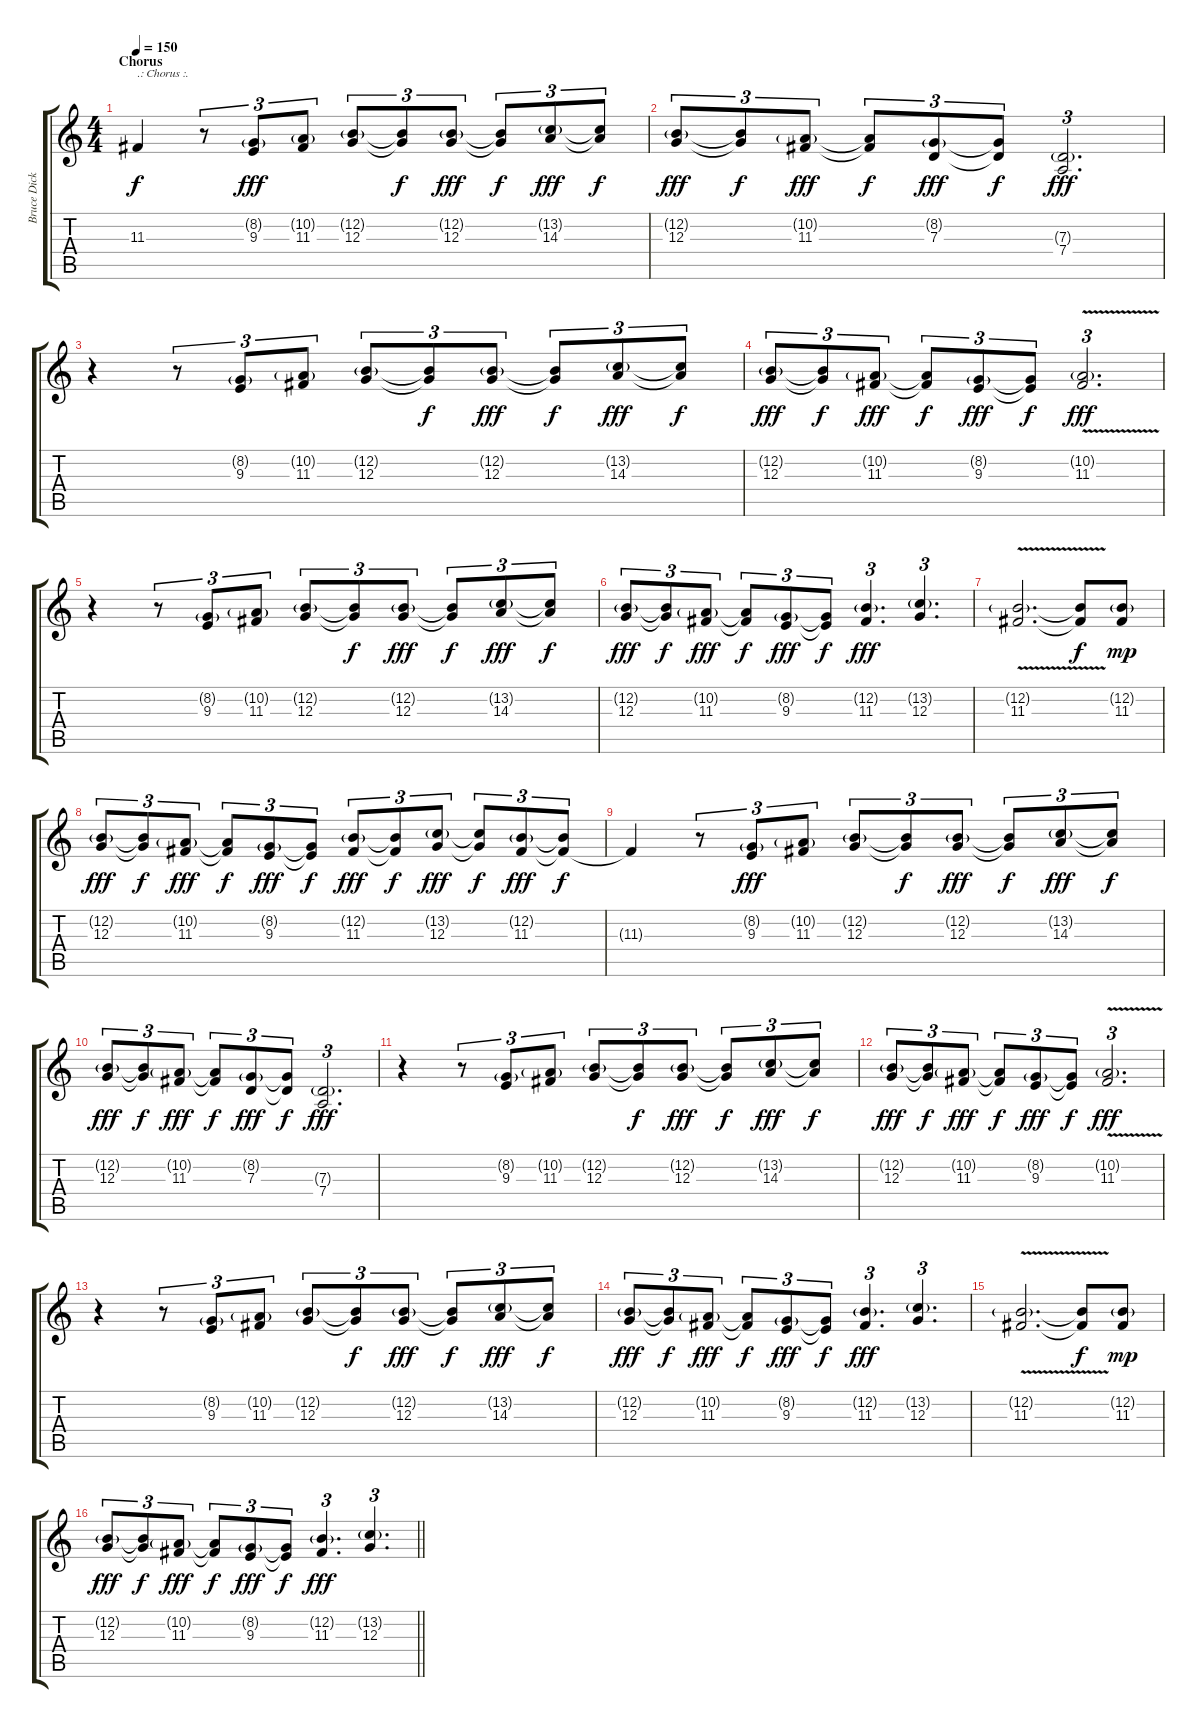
\track ("Bruce Dickinson" "Bruce Dick") {instrument synthvoice}
\staff {score tabs}
\tuning (E4 B3 G3 D3 A2 E2) {hide}
\ts (4 4)
\section ("" "Chorus")
\tempo 150
\clef g2
\ks c
11.3{t}.4{txt ".: Chorus :." dy f} r.8{tu (3 2)} (8.2{g} 9.3).8{tu (3 2) dy fff} (10.2{g} 11.3).8{tu (3 2)} (12.2{g} 12.3).8{tu (3 2)} (12.2{t} 12.3{t}).8{tu (3 2) dy f} (12.2{g} 12.3).8{tu (3 2) dy fff} (12.2{t} 12.3{t}).8{tu (3 2) dy f} (13.2{g} 14.3).8{tu (3 2) dy fff} (13.2{t} 14.3{t}).8{tu (3 2) dy f} |
(12.2{g} 12.3).8{tu (3 2) dy fff} (12.2{t} 12.3{t}).8{tu (3 2) dy f} (10.2{g} 11.3).8{tu (3 2) dy fff} (10.2{t} 11.3{t}).8{tu (3 2) dy f} (8.2{g} 7.3).8{tu (3 2) dy fff} (8.2{t} 7.3{t}).8{tu (3 2) dy f} (7.3{g} 7.4).2{d tu (3 2) dy fff} |
r.4 r.8{tu (3 2)} (8.2{g} 9.3).8{tu (3 2)} (10.2{g} 11.3).8{tu (3 2)} (12.2{g} 12.3).8{tu (3 2)} (12.2{t} 12.3{t}).8{tu (3 2) dy f} (12.2{g} 12.3).8{tu (3 2) dy fff} (12.2{t} 12.3{t}).8{tu (3 2) dy f} (13.2{g} 14.3).8{tu (3 2) dy fff} (13.2{t} 14.3{t}).8{tu (3 2) dy f} |
(12.2{g} 12.3).8{tu (3 2) dy fff} (12.2{t} 12.3{t}).8{tu (3 2) dy f} (10.2{g} 11.3).8{tu (3 2) dy fff} (10.2{t} 11.3{t}).8{tu (3 2) dy f} (8.2{g} 9.3).8{tu (3 2) dy fff} (8.2{t} 9.3{t}).8{tu (3 2) dy f} (10.2{v g} 11.3{v}).2{d tu (3 2) dy fff} |
r.4 r.8{tu (3 2)} (8.2{g} 9.3).8{tu (3 2)} (10.2{g} 11.3).8{tu (3 2)} (12.2{g} 12.3).8{tu (3 2)} (12.2{t} 12.3{t}).8{tu (3 2) dy f} (12.2{g} 12.3).8{tu (3 2) dy fff} (12.2{t} 12.3{t}).8{tu (3 2) dy f} (13.2{g} 14.3).8{tu (3 2) dy fff} (13.2{t} 14.3{t}).8{tu (3 2) dy f} |
(12.2{g} 12.3).8{tu (3 2) dy fff} (12.2{t} 12.3{t}).8{tu (3 2) dy f} (10.2{g} 11.3).8{tu (3 2) dy fff} (10.2{t} 11.3{t}).8{tu (3 2) dy f} (8.2{g} 9.3).8{tu (3 2) dy fff} (8.2{t} 9.3{t}).8{tu (3 2) dy f} (12.2{g} 11.3).4{d tu (3 2) dy fff} (13.2{g} 12.3).4{d tu (3 2)} |
(12.2{v g} 11.3{v}).2{d} (12.2{t} 11.3{t}).8{dy f} (12.2{g} 11.3).8{dy mp} |
(12.2{g} 12.3).8{tu (3 2) dy fff} (12.2{t} 12.3{t}).8{tu (3 2) dy f} (10.2{g} 11.3).8{tu (3 2) dy fff} (10.2{t} 11.3{t}).8{tu (3 2) dy f} (8.2{g} 9.3).8{tu (3 2) dy fff} (8.2{t} 9.3{t}).8{tu (3 2) dy f} (12.2{g} 11.3).8{tu (3 2) dy fff} (12.2{t} 11.3{t}).8{tu (3 2) dy f} (13.2{g} 12.3).8{tu (3 2) dy fff} (13.2{t} 12.3{t}).8{tu (3 2) dy f} (12.2{g} 11.3).8{tu (3 2) dy fff} (12.2{t} 11.3{t}).8{tu (3 2) dy f} |
11.3{t}.4 r.8{tu (3 2)} (8.2{g} 9.3).8{tu (3 2) dy fff} (10.2{g} 11.3).8{tu (3 2)} (12.2{g} 12.3).8{tu (3 2)} (12.2{t} 12.3{t}).8{tu (3 2) dy f} (12.2{g} 12.3).8{tu (3 2) dy fff} (12.2{t} 12.3{t}).8{tu (3 2) dy f} (13.2{g} 14.3).8{tu (3 2) dy fff} (13.2{t} 14.3{t}).8{tu (3 2) dy f} |
(12.2{g} 12.3).8{tu (3 2) dy fff} (12.2{t} 12.3{t}).8{tu (3 2) dy f} (10.2{g} 11.3).8{tu (3 2) dy fff} (10.2{t} 11.3{t}).8{tu (3 2) dy f} (8.2{g} 7.3).8{tu (3 2) dy fff} (8.2{t} 7.3{t}).8{tu (3 2) dy f} (7.3{g} 7.4).2{d tu (3 2) dy fff} |
r.4 r.8{tu (3 2)} (8.2{g} 9.3).8{tu (3 2)} (10.2{g} 11.3).8{tu (3 2)} (12.2{g} 12.3).8{tu (3 2)} (12.2{t} 12.3{t}).8{tu (3 2) dy f} (12.2{g} 12.3).8{tu (3 2) dy fff} (12.2{t} 12.3{t}).8{tu (3 2) dy f} (13.2{g} 14.3).8{tu (3 2) dy fff} (13.2{t} 14.3{t}).8{tu (3 2) dy f} |
(12.2{g} 12.3).8{tu (3 2) dy fff} (12.2{t} 12.3{t}).8{tu (3 2) dy f} (10.2{g} 11.3).8{tu (3 2) dy fff} (10.2{t} 11.3{t}).8{tu (3 2) dy f} (8.2{g} 9.3).8{tu (3 2) dy fff} (8.2{t} 9.3{t}).8{tu (3 2) dy f} (10.2{v g} 11.3{v}).2{d tu (3 2) dy fff} |
r.4 r.8{tu (3 2)} (8.2{g} 9.3).8{tu (3 2)} (10.2{g} 11.3).8{tu (3 2)} (12.2{g} 12.3).8{tu (3 2)} (12.2{t} 12.3{t}).8{tu (3 2) dy f} (12.2{g} 12.3).8{tu (3 2) dy fff} (12.2{t} 12.3{t}).8{tu (3 2) dy f} (13.2{g} 14.3).8{tu (3 2) dy fff} (13.2{t} 14.3{t}).8{tu (3 2) dy f} |
(12.2{g} 12.3).8{tu (3 2) dy fff} (12.2{t} 12.3{t}).8{tu (3 2) dy f} (10.2{g} 11.3).8{tu (3 2) dy fff} (10.2{t} 11.3{t}).8{tu (3 2) dy f} (8.2{g} 9.3).8{tu (3 2) dy fff} (8.2{t} 9.3{t}).8{tu (3 2) dy f} (12.2{g} 11.3).4{d tu (3 2) dy fff} (13.2{g} 12.3).4{d tu (3 2)} |
(12.2{v g} 11.3{v}).2{d} (12.2{t} 11.3{t}).8{dy f} (12.2{g} 11.3).8{dy mp} |
\barLineRight lightlight
(12.2{g} 12.3).8{tu (3 2) dy fff} (12.2{t} 12.3{t}).8{tu (3 2) dy f} (10.2{g} 11.3).8{tu (3 2) dy fff} (10.2{t} 11.3{t}).8{tu (3 2) dy f} (8.2{g} 9.3).8{tu (3 2) dy fff} (8.2{t} 9.3{t}).8{tu (3 2) dy f} (12.2{g} 11.3).4{d tu (3 2) dy fff} (13.2{g} 12.3).4{d tu (3 2)}
